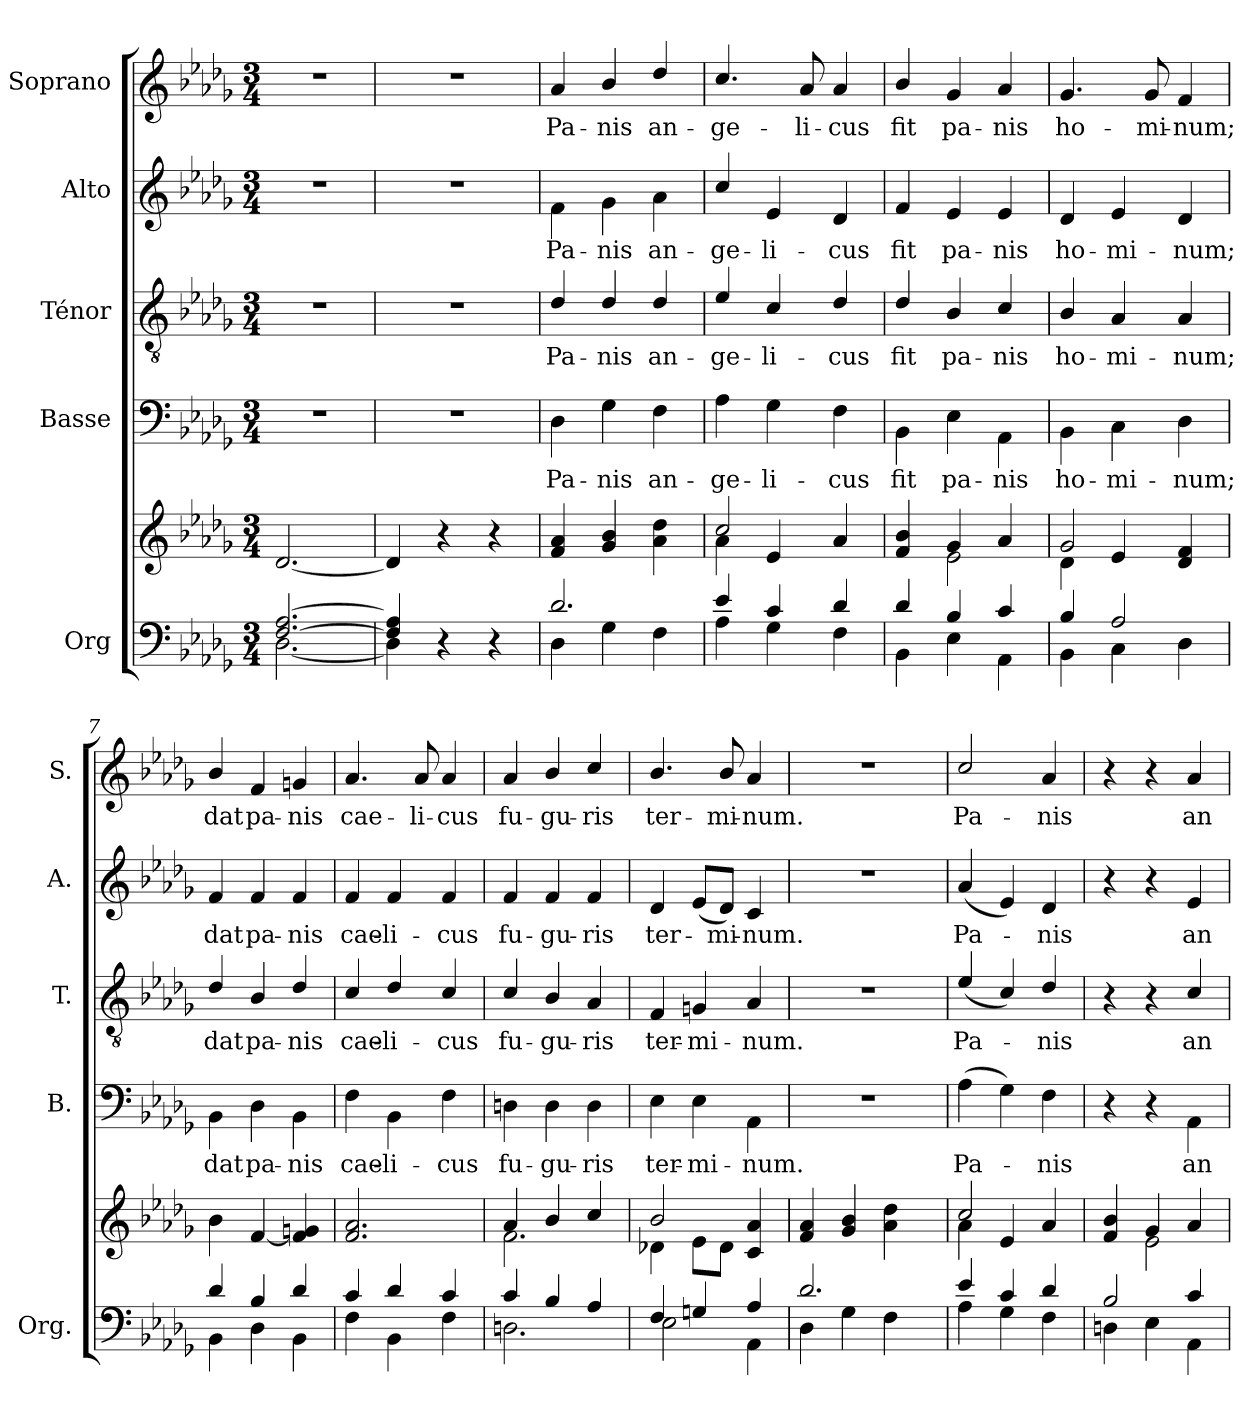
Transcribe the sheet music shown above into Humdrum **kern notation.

**kern	**kern	**kern	**text	**kern	**text	**kern	**text	**kern	**text
*part5	*part5	*part4	*part4	*part3	*part3	*part2	*part2	*part1	*part1
*staff6	*staff5	*staff4	*staff4	*staff3	*staff3	*staff2	*staff2	*staff1	*staff1
*I"Org	*	*I"Basse	*	*I"Ténor	*	*I"Alto	*	*I"Soprano	*
*I'Org.	*	*I'B.	*	*I'T.	*	*I'A.	*	*I'S.	*
*clefF4	*clefG2	*clefF4	*	*clefGv2	*	*clefG2	*	*clefG2	*
*k[b-e-a-d-g-]	*k[b-e-a-d-g-]	*k[b-e-a-d-g-]	*	*k[b-e-a-d-g-]	*	*k[b-e-a-d-g-]	*	*k[b-e-a-d-g-]	*
*D-:	*D-:	*D-:	*	*D-:	*	*D-:	*	*D-:	*
*M3/4	*M3/4	*M3/4	*	*M3/4	*	*M3/4	*	*M3/4	*
*MM80	*MM80	*MM80	*	*MM80	*	*MM80	*	*MM80	*
=1	=1	=1	=1	=1	=1	=1	=1	=1	=1
*^	*	*	*	*	*	*	*	*	*
[2.F/ [2.A-/	[2.D-\	[2.d-/	2.r	.	2.r	.	2.r	.	2.r	.
=2	=2	=2	=2	=2	=2	=2	=2	=2	=2	=2
4F/] 4A-/]	4D-\]	4d-/]	2.r	.	2.r	.	2.r	.	2.r	.
4r	2ryy	4r	.	.	.	.	.	.	.	.
4r	.	4r	.	.	.	.	.	.	.	.
=3	=3	=3	=3	=3	=3	=3	=3	=3	=3	=3
!	!	!	!	!LO:LY:b	!	!LO:LY:b	!	!LO:LY:b	!	!LO:LY:b
2.d-/	4D-\	4f/ 4a-/	4D-\	Pa-	4d-/	Pa-	4f\	Pa-	4a-/	Pa-
!	!	!	!	!LO:LY:b	!	!LO:LY:b	!	!LO:LY:b	!	!LO:LY:b
.	4G-\	4g-/ 4b-/	4G-\	-nis	4d-/	-nis	4g-\	-nis	4b-/	-nis
!	!	!	!	!LO:LY:b	!	!LO:LY:b	!	!LO:LY:b	!	!LO:LY:b
.	4F\	4a-\ 4dd-\	4F\	an-	4d-/	an-	4a-\	an-	4dd-/	an-
=4	=4	=4	=4	=4	=4	=4	=4	=4	=4	=4
*	*	*^	*	*	*	*	*	*	*	*
!	!	!	!	!	!LO:LY:b	!	!LO:LY:b	!	!LO:LY:b	!	!LO:LY:b
4e-/	4A-\	2cc/	4a-\	4A-\	-ge-	4e-/	-ge-	4cc/	-ge-	4.cc/	-ge-
!	!	!	!	!	!LO:LY:b	!	!LO:LY:b	!	!LO:LY:b	!	!
4c/	4G-\	.	4e-/	4G-\	-li-	4c/	-li-	4e-/	-li-	.	.
!	!	!	!	!	!	!	!	!	!	!	!LO:LY:b
.	.	.	.	.	.	.	.	.	.	8a-/	-li-
!	!	!	!	!	!LO:LY:b	!	!LO:LY:b	!	!LO:LY:b	!	!LO:LY:b
4d-/	4F\	4a-/	4ryy	4F\	-cus	4d-/	-cus	4d-/	-cus	4a-/	-cus
=5	=5	=5	=5	=5	=5	=5	=5	=5	=5	=5	=5
!	!	!	!	!	!LO:LY:b	!	!LO:LY:b	!	!LO:LY:b	!	!LO:LY:b
4d-/	4BB-\	4f/ 4b-/	4ryy	4BB-\	fit	4d-/	fit	4f/	fit	4b-/	fit
!	!	!	!	!	!LO:LY:b	!	!LO:LY:b	!	!LO:LY:b	!	!LO:LY:b
4B-/	4E-\	4g-/	2e-\	4E-\	pa-	4B-/	pa-	4e-/	pa-	4g-/	pa-
!	!	!	!	!	!LO:LY:b	!	!LO:LY:b	!	!LO:LY:b	!	!LO:LY:b
4c/	4AA-\	4a-/	.	4AA-\	-nis	4c/	-nis	4e-/	-nis	4a-/	-nis
=6	=6	=6	=6	=6	=6	=6	=6	=6	=6	=6	=6
!	!	!	!	!	!LO:LY:b	!	!LO:LY:b	!	!LO:LY:b	!	!LO:LY:b
4B-/	4BB-\	2g-/	4d-\	4BB-\	ho-	4B-/	ho-	4d-/	ho-	4.g-/	ho-
!	!	!	!	!	!LO:LY:b	!	!LO:LY:b	!	!LO:LY:b	!	!
2A-/	4C\	.	4e-/	4C\	-mi-	4A-/	-mi-	4e-/	-mi-	.	.
!	!	!	!	!	!	!	!	!	!	!	!LO:LY:b
.	.	.	.	.	.	.	.	.	.	8g-/	-mi-
!	!	!	!	!	!LO:LY:b	!	!LO:LY:b	!	!LO:LY:b	!	!LO:LY:b
.	4D-\	4d-/ 4f/	4ryy	4D-\	-num;	4A-/	-num;	4d-/	-num;	4f/	-num;
!!LO:PB:g=z
=7	=7	=7	=7	=7	=7	=7	=7	=7	=7	=7	=7
!	!	!	!	!	!LO:LY:b	!	!LO:LY:b	!	!LO:LY:b	!	!LO:LY:b
*	*	*v	*v	*	*	*	*	*	*	*	*
4d-/	4BB-\	4b-\	4BB-\	dat	4d-/	dat	4f/	dat	4b-/	dat
!	!	!	!	!LO:LY:b	!	!LO:LY:b	!	!LO:LY:b	!	!LO:LY:b
4B-/	4D-\	[4f/	4D-\	pa-	4B-/	pa-	4f/	pa-	4f/	pa-
!	!	!	!	!LO:LY:b	!	!LO:LY:b	!	!LO:LY:b	!	!LO:LY:b
4d-/	4BB-\	4f/] 4gn/	4BB-\	-nis	4d-/	-nis	4f/	-nis	4gn/	-nis
=8	=8	=8	=8	=8	=8	=8	=8	=8	=8	=8
!	!	!	!	!LO:LY:b	!	!LO:LY:b	!	!LO:LY:b	!	!LO:LY:b
4c/	4F\	2.f/ 2.a-/	4F\	cae-	4c/	cae-	4f/	cae-	4.a-/	cae-
!	!	!	!	!LO:LY:b	!	!LO:LY:b	!	!LO:LY:b	!	!
4d-/	4BB-\	.	4BB-\	-li-	4d-/	-li-	4f/	-li-	.	.
!	!	!	!	!	!	!	!	!	!	!LO:LY:b
.	.	.	.	.	.	.	.	.	8a-/	-li-
!	!	!	!	!LO:LY:b	!	!LO:LY:b	!	!LO:LY:b	!	!LO:LY:b
4c/	4F\	.	4F\	-cus	4c/	-cus	4f/	-cus	4a-/	-cus
=9	=9	=9	=9	=9	=9	=9	=9	=9	=9	=9
*	*	*^	*	*	*	*	*	*	*	*
!	!	!	!	!	!LO:LY:b	!	!LO:LY:b	!	!LO:LY:b	!	!LO:LY:b
4c/	2.Dn\	4a-/	2.f\	4Dn\	fu-	4c/	fu-	4f/	fu-	4a-/	fu-
!	!	!	!	!	!LO:LY:b	!	!LO:LY:b	!	!LO:LY:b	!	!LO:LY:b
4B-/	.	4b-/	.	4D\	-gu-	4B-/	-gu-	4f/	-gu-	4b-/	-gu-
!	!	!	!	!	!LO:LY:b	!	!LO:LY:b	!	!LO:LY:b	!	!LO:LY:b
4A-/	.	4cc/	.	4D\	-ris	4A-/	-ris	4f/	-ris	4cc/	-ris
=10	=10	=10	=10	=10	=10	=10	=10	=10	=10	=10	=10
!	!	!	!	!	!LO:LY:b	!	!LO:LY:b	!	!LO:LY:b	!	!LO:LY:b
4F/	2E-\	2b-/	4d-X\	4E-\	ter-	4F/	ter-	4d-/	ter-	4.b-/	ter-
!	!	!	!	!	!LO:LY:b	!	!LO:LY:b	!	!	!	!
4Gn/	.	.	8e-\L	4E-\	-mi-	4Gn/	-mi-	(8e-/L	.	.	.
!	!	!	!	!	!	!	!	!	!LO:LY:b	!	!LO:LY:b
.	.	.	8d-\J	.	.	.	.	8d-/J)	-mi-	8b-/	-mi-
!	!	!	!	!	!LO:LY:b	!	!LO:LY:b	!	!LO:LY:b	!	!LO:LY:b
4A-/	4AA-\	4c/ 4a-/	4ryy	4AA-\	-num.	4A-/	-num.	4c/	-num.	4a-/	-num.
*	*	*v	*v	*	*	*	*	*	*	*	*
=11	=11	=11	=11	=11	=11	=11	=11	=11	=11	=11
2.d-/	4D-\	4f/ 4a-/	2.r	.	2.r	.	2.r	.	2.r	.
.	4G-\	4g-/ 4b-/	.	.	.	.	.	.	.	.
.	4F\	4a-\ 4dd-\	.	.	.	.	.	.	.	.
=12	=12	=12	=12	=12	=12	=12	=12	=12	=12	=12
*	*	*^	*	*	*	*	*	*	*	*
!	!	!	!	!	!LO:LY:b	!	!LO:LY:b	!	!LO:LY:b	!	!LO:LY:b
4e-/	4A-\	2cc/	4a-\	(4A-\	Pa-	(4e-/	Pa-	(4a-/	Pa-	2cc/	Pa-
4c/	4G-\	.	4e-/	4G-\)	.	4c/)	.	4e-/)	.	.	.
!	!	!	!	!	!LO:LY:b	!	!LO:LY:b	!	!LO:LY:b	!	!LO:LY:b
4d-/	4F\	4a-/	4ryy	4F\	-nis	4d-/	-nis	4d-/	-nis	4a-/	-nis
!!LO:LB:g=z
=13	=13	=13	=13	=13	=13	=13	=13	=13	=13	=13	=13
2B-/	4Dn\	4f/ 4b-/	4ryy	4r	.	4r	.	4r	.	4r	.
.	4E-\	4g-/	2e-\	4r	.	4r	.	4r	.	4r	.
!	!	!	!	!	!LO:LY:b	!	!LO:LY:b	!	!LO:LY:b	!	!LO:LY:b
4c/	4AA-\	4a-/	.	4AA-\	an-	4c/	an-	4e-/	an-	4a-/	an-
*v	*v	*	*	*	*	*	*	*	*	*	*
*	*v	*v	*	*	*	*	*	*	*	*
=	=	=	=	=	=	=	=	=	=
*-	*-	*-	*-	*-	*-	*-	*-	*-	*-
